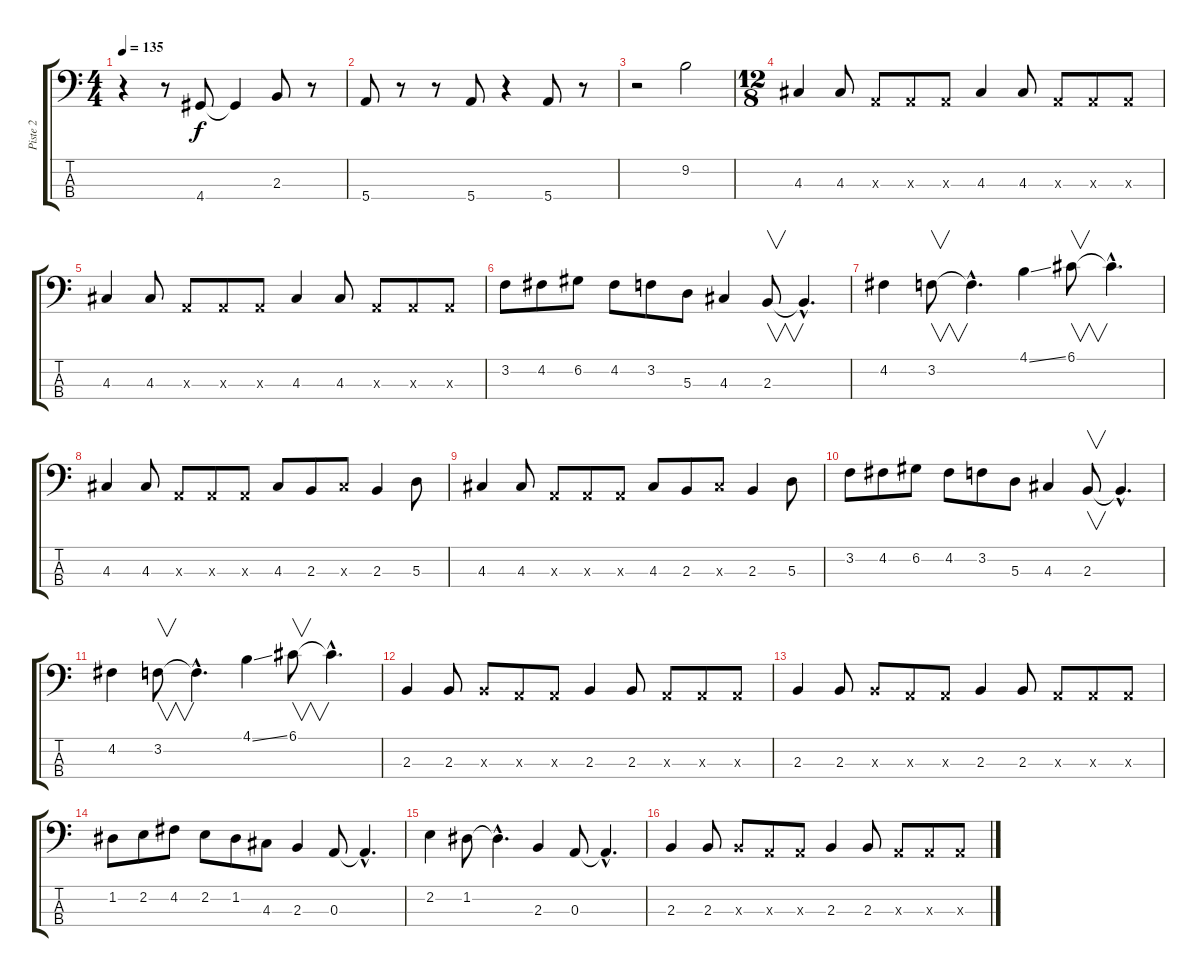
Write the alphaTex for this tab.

\track ("Piste 2" "Piste 2") {instrument electricbassfinger}
\staff {score tabs}
\tuning (G2 D2 A1 E1) {hide}
\ts (4 4)
\tempo 135
\clef f4
\ks c
r.4{dy f} r.8 4.4.8 4.4{t}.4 2.3.8 r.8 |
5.4.8 r.8 r.8 5.4.8 r.4 5.4.8 r.8 |
r.2 9.2.2 |
\ts (12 8)
4.3.4 4.3.8 0.3{x}.8 0.3{x}.8 0.3{x}.8 4.3.4 4.3.8 0.3{x}.8 0.3{x}.8 0.3{x}.8 |
4.3.4 4.3.8 0.3{x}.8 0.3{x}.8 0.3{x}.8 4.3.4 4.3.8 0.3{x}.8 0.3{x}.8 0.3{x}.8 |
3.2.8 4.2.8 6.2.8 4.2.8 3.2.8 5.3.8 4.3.4 2.3.8{v} 2.3{hac t}.4{d} |
4.2.4 3.2.8{v} 3.2{hac t}.4{d} 4.1{ss}.4 6.1.8{v} 6.1{hac t}.4{d} |
4.3.4 4.3.8 0.3{x}.8 0.3{x}.8 0.3{x}.8 4.3.8 2.3.8 4.3{x}.8 2.3.4 5.3.8 |
4.3.4 4.3.8 0.3{x}.8 0.3{x}.8 0.3{x}.8 4.3.8 2.3.8 4.3{x}.8 2.3.4 5.3.8 |
3.2.8 4.2.8 6.2.8 4.2.8 3.2.8 5.3.8 4.3.4 2.3.8{v} 2.3{hac t}.4{d} |
4.2.4 3.2.8{v} 3.2{hac t}.4{d} 4.1{ss}.4 6.1.8{v} 6.1{hac t}.4{d} |
2.3.4 2.3.8 2.3{x}.8 0.3{x}.8 0.3{x}.8 2.3.4 2.3.8 0.3{x}.8 0.3{x}.8 0.3{x}.8 |
2.3.4 2.3.8 2.3{x}.8 0.3{x}.8 0.3{x}.8 2.3.4 2.3.8 0.3{x}.8 0.3{x}.8 0.3{x}.8 |
1.2.8 2.2.8 4.2.8 2.2.8 1.2.8 4.3.8 2.3.4 0.3.8 0.3{hac t}.4{d} |
2.2.4 1.2.8 1.2{hac t}.4{d} 2.3.4 0.3.8 0.3{hac t}.4{d} |
2.3.4 2.3.8 2.3{x}.8 0.3{x}.8 0.3{x}.8 2.3.4 2.3.8 0.3{x}.8 0.3{x}.8 0.3{x}.8
